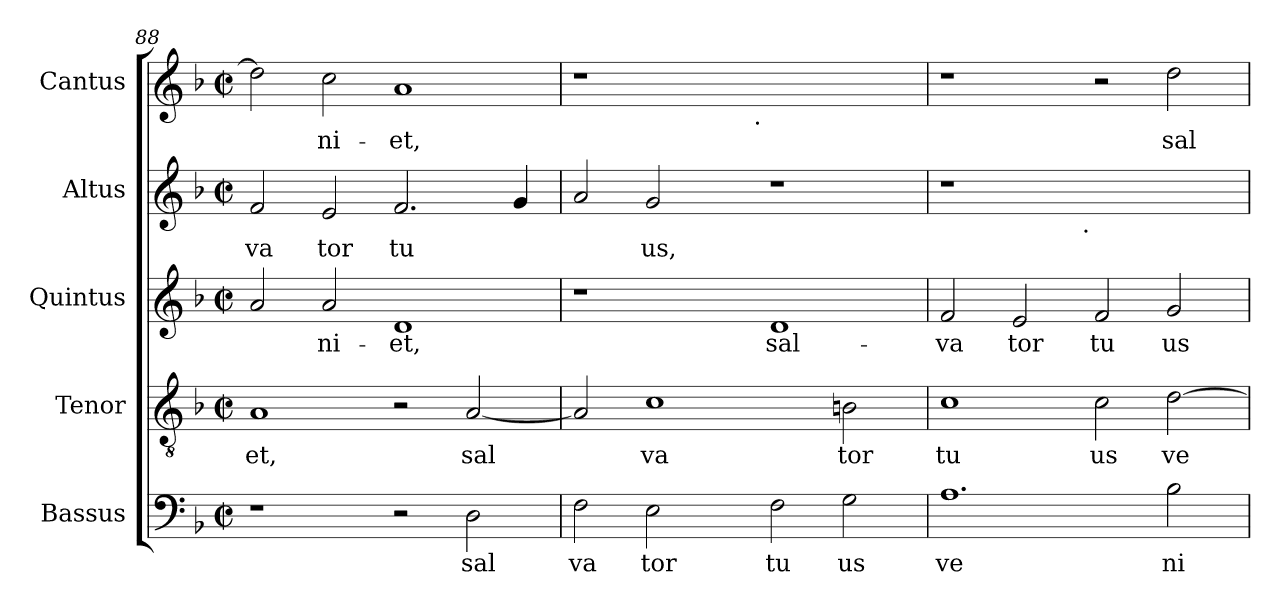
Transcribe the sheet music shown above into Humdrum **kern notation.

**kern	**text	**kern	**text	**kern	**text	**kern	**text	**kern	**text
*part5	*part5	*part4	*part4	*part3	*part3	*part2	*part2	*part1	*part1
*staff5	*staff5	*staff4	*staff4	*staff3	*staff3	*staff2	*staff2	*staff1	*staff1
*I"Bassus	*	*I"Tenor	*	*I"Quintus	*	*I"Altus	*	*I"Cantus	*
*clefF4	*	*clefGv2	*	*clefG2	*	*clefG2	*	*clefG2	*
*k[b-]	*	*k[b-]	*	*k[b-]	*	*k[b-]	*	*k[b-]	*
*F:	*	*F:	*	*F:	*	*F:	*	*F:	*
*M2/2	*	*M2/2	*	*M2/2	*	*M2/2	*	*M2/2	*
*met(c|)	*	*met(c|)	*	*met(c|)	*	*met(c|)	*	*met(c|)	*
=88	=88	=88	=88	=88	=88	=88	=88	=88	=88
!	!	!	!LO:LY:b:cj	!	!LO:LY:b:cj	!	!LO:LY:b:cj	!	!LO:LY:b:cj
1r	.	1A	et,	2a/	--	2f/	va	2dd\]	--
!	!	!	!	!	!LO:LY:b:cj	!	!LO:LY:b:cj	!	!LO:LY:b:cj
.	.	.	.	2a/	-ni-	2e/	tor	2cc\	-ni-
!	!	!	!	!	!LO:LY:b:cj	!	!LO:LY:b:cj	!	!LO:LY:b:cj
2r	.	2r	.	1d	-et,	2.f/	tu	1a	-et,
!	!LO:LY:b:cj	!	!LO:LY:b:cj	!	!	!	!	!	!
2D\	sal	[<2A/	sal	.	.	.	.	.	.
!	!	!	!	!	!	!	!LO:LY:b:cj	!	!
.	.	.	.	.	.	4g/	.	.	.
=89	=89	=89	=89	=89	=89	=89	=89	=89	=89
!	!LO:LY:b:cj	!	!LO:LY:b:cj	!	!	!	!LO:LY:b:cj	!	!
*	*	*	*	*	*	*	*	*^	*
2F\	va	2A/]	.	1r	.	2a/	.	1r	2ryy	.
!	!LO:LY:b:cj	!	!LO:LY:b:cj	!	!	!	!LO:LY:b:cj	!	!	!
2E\	tor	1c	va	.	.	2g/	us,	.	4ryy	.
.	.	.	.	.	.	.	.	.	8ryy	.
.	.	.	.	.	.	.	.	.	16ryy	.
.	.	.	.	.	.	.	.	.	64ryy	.
!	!	!	!	!	!	!	!	!	!LO:TX:b:t=.	!
.	.	.	.	.	.	.	.	.	1ryy	.
!	!LO:LY:b:cj	!	!	!	!LO:LY:b:cj	!	!	!	!	!
2F\	tu	.	.	1d	sal-	1r	.	1ryy	.	.
!	!LO:LY:b:cj	!	!LO:LY:b:cj	!	!	!	!	!	!	!
2G\	us	2Bn\	tor	.	.	.	.	.	.	.
.	.	.	.	.	.	.	.	.	32.ryy	.
!!LO:LB:g=z
=90	=90	=90	=90	=90	=90	=90	=90	=90	=90	=90
!	!LO:LY:b:cj	!	!LO:LY:b:cj	!	!LO:LY:b:cj	!	!	!	!	!
*	*	*	*	*	*	*^	*	*v	*v	*
1.A	ve	1c	tu	2f/	-va	1r	2ryy	.	1r	.
!	!	!	!	!	!LO:LY:b:cj	!	!	!	!	!
.	.	.	.	2e/	tor	.	4...ryy	.	.	.
!	!	!	!	!	!	!	!LO:TX:b:t=.	!	!	!
.	.	.	.	.	.	.	1ryy	.	.	.
!	!	!	!LO:LY:b:cj	!	!LO:LY:b:cj	!	!	!	!	!
.	.	2c\	us	2f/	tu	1ryy	.	.	2r	.
!	!LO:LY:b:cj	!	!LO:LY:b:cj	!	!LO:LY:b:cj	!	!	!	!	!LO:LY:b:cj
2B-\	ni	[>2d\	ve	2g/	us	.	.	.	2dd\	sal
.	.	.	.	.	.	.	32ryy	.	.	.
*	*	*	*	*	*	*v	*v	*	*	*
=	=	=	=	=	=	=	=	=	=
*-	*-	*-	*-	*-	*-	*-	*-	*-	*-
